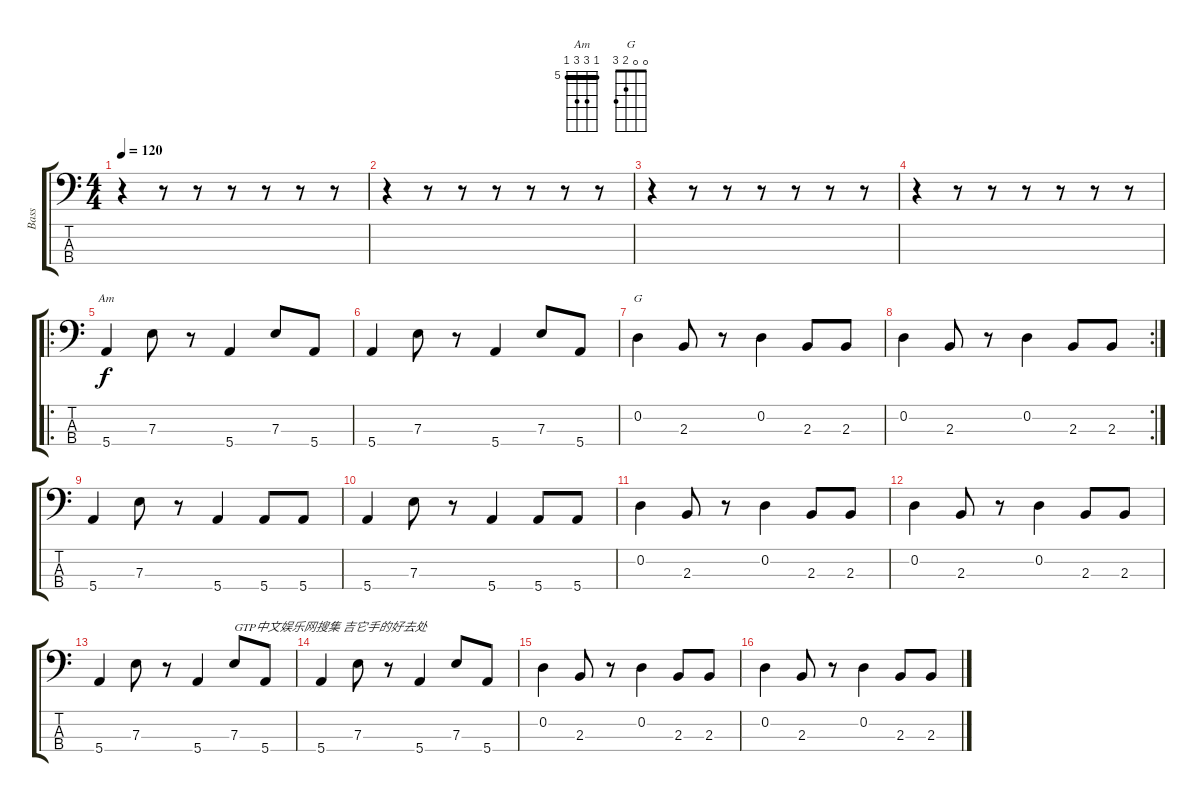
\track ("Bass" "Bass") {instrument electricbassfinger}
\staff {score tabs}
\tuning (G2 D2 A1 E1) {hide}
\chord ("Am" 5 7 7 5) {firstfret 5 barre 5}
\chord ("G" 0 0 2 3)
\ts (4 4)
\tempo 120
\clef f4
\ks c
r.4{dy f instrument electricbassfinger} r.8 r.8 r.8 r.8 r.8 r.8 |
r.4 r.8 r.8 r.8 r.8 r.8 r.8 |
r.4 r.8 r.8 r.8 r.8 r.8 r.8 |
r.4 r.8 r.8 r.8 r.8 r.8 r.8 |
\ro
5.4.4{ch "Am"} 7.3.8 r.8 5.4.4 7.3.8 5.4.8 |
5.4.4 7.3.8 r.8 5.4.4 7.3.8 5.4.8 |
0.2.4{ch "G"} 2.3.8 r.8 0.2.4 2.3.8 2.3.8 |
\rc 2
0.2.4 2.3.8 r.8 0.2.4 2.3.8 2.3.8 |
5.4.4 7.3.8 r.8 5.4.4 5.4.8 5.4.8 |
5.4.4 7.3.8 r.8 5.4.4 5.4.8 5.4.8 |
0.2.4 2.3.8 r.8 0.2.4 2.3.8 2.3.8 |
0.2.4 2.3.8 r.8 0.2.4 2.3.8 2.3.8 |
5.4.4 7.3.8 r.8 5.4.4 7.3.8{txt "GTP中文娱乐网搜集 吉它手的好去处"} 5.4.8 |
5.4.4 7.3.8 r.8 5.4.4 7.3.8 5.4.8 |
0.2.4 2.3.8 r.8 0.2.4 2.3.8 2.3.8 |
0.2.4 2.3.8 r.8 0.2.4 2.3.8 2.3.8
